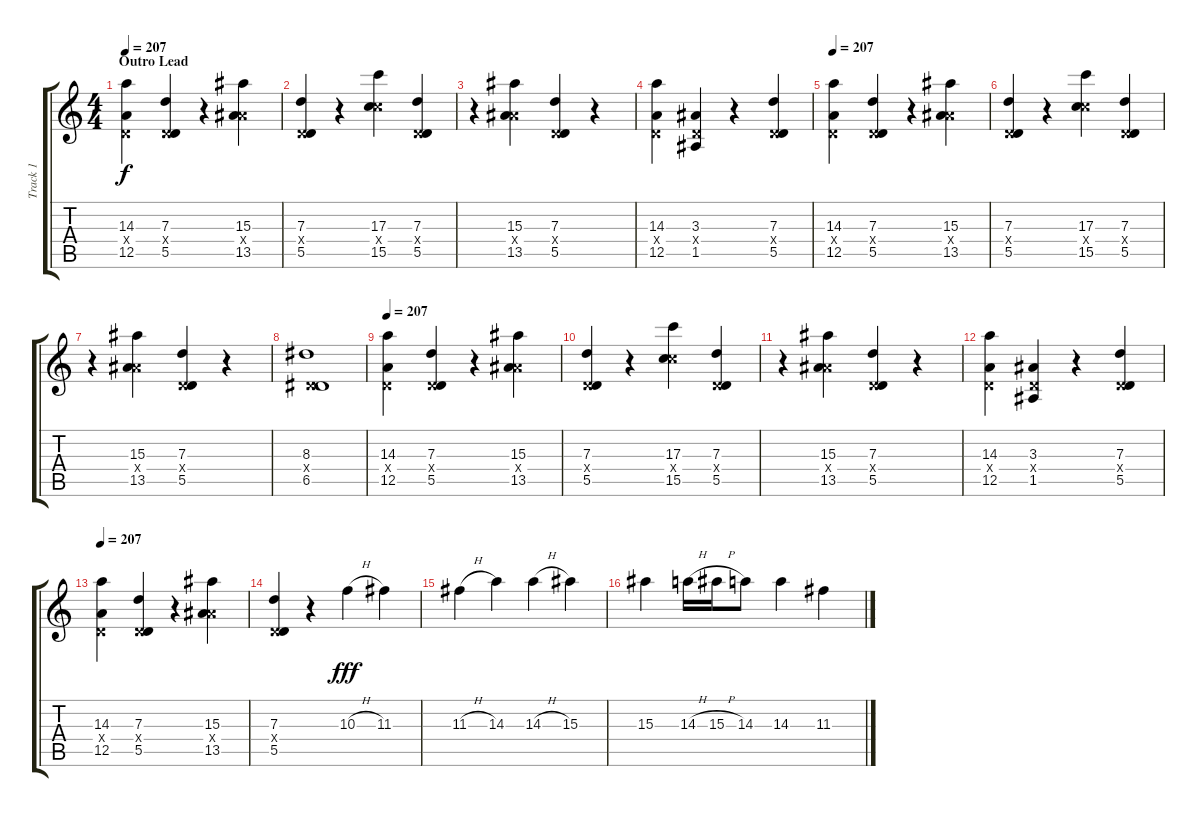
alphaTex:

\track ("Track 1" "Track 1") {instrument overdrivenguitar}
\staff {score tabs}
\tuning (E4 B3 G3 D3 A2 D2) {hide}
\ts (4 4)
\section ("" "Outro Lead")
\tempo 207
\clef g2
\ks c
(14.3 0.4{x} 12.5).4{dy f} (7.3 0.4{x} 5.5).4 r.4 (15.3 8.4{x} 13.5).4 |
(7.3 0.4{x} 5.5).4 r.4 (17.3 10.4{x} 15.5).4 (7.3 0.4{x} 5.5).4 |
r.4 (15.3 8.4{x} 13.5).4 (7.3 0.4{x} 5.5).4 r.4 |
(14.3 0.4{x} 12.5).4 (3.3 0.4{x} 1.5).4 r.4 (7.3 0.4{x} 5.5).4 |
\tempo 207
(14.3 0.4{x} 12.5).4 (7.3 0.4{x} 5.5).4 r.4 (15.3 8.4{x} 13.5).4 |
(7.3 0.4{x} 5.5).4 r.4 (17.3 10.4{x} 15.5).4 (7.3 0.4{x} 5.5).4 |
r.4 (15.3 8.4{x} 13.5).4 (7.3 0.4{x} 5.5).4 r.4 |
(8.3 0.4{x} 6.5).1 |
\tempo 207
(14.3 0.4{x} 12.5).4 (7.3 0.4{x} 5.5).4 r.4 (15.3 8.4{x} 13.5).4 |
(7.3 0.4{x} 5.5).4 r.4 (17.3 10.4{x} 15.5).4 (7.3 0.4{x} 5.5).4 |
r.4 (15.3 8.4{x} 13.5).4 (7.3 0.4{x} 5.5).4 r.4 |
(14.3 0.4{x} 12.5).4 (3.3 0.4{x} 1.5).4 r.4 (7.3 0.4{x} 5.5).4 |
\tempo 207
(14.3 0.4{x} 12.5).4 (7.3 0.4{x} 5.5).4 r.4 (15.3 8.4{x} 13.5).4 |
(7.3 0.4{x} 5.5).4 r.4 10.3{h}.4{dy fff} 11.3.4 |
11.3{h}.4 14.3.4 14.3{h}.4 15.3.4 |
15.3.4 14.3{h}.16 15.3{h}.16 14.3.8 14.3.4 11.3.4
